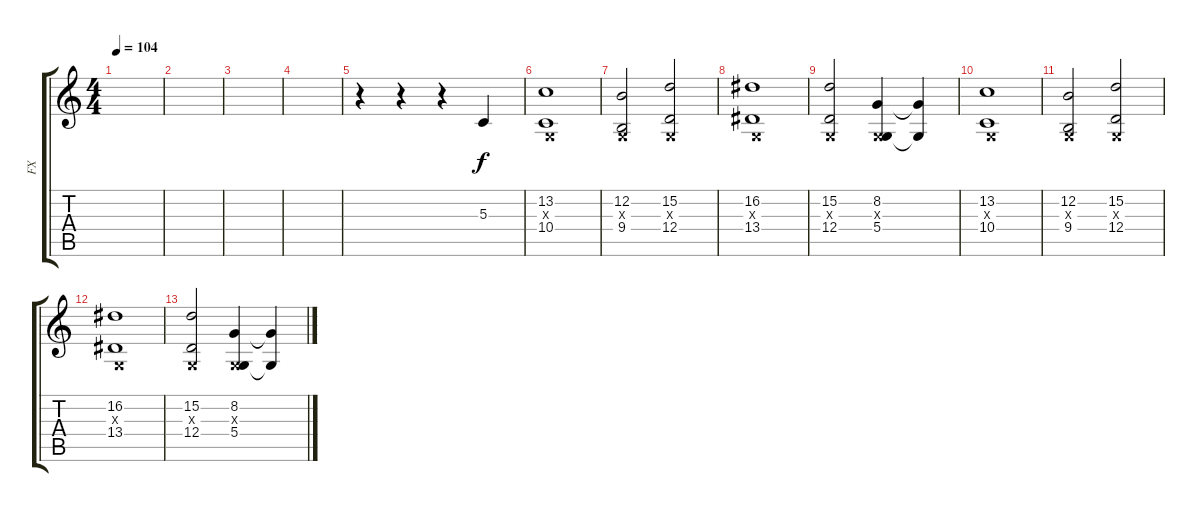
\track ("FX" "FX") {instrument reversecymbal}
\staff {score tabs}
\tuning (E4 B3 G3 D3 A2 D2) {hide}
\ts (4 4)
\tempo 104
\clef g2
\ks c
|
|
|
|
r.4 r.4 r.4 5.3.4 |
(13.2 0.3{x} 10.4).1{volume 9 instrument pad4choir} |
(12.2 0.3{x} 9.4).2 (15.2 0.3{x} 12.4).2 |
(16.2 0.3{x} 13.4).1 |
(15.2 0.3{x} 12.4).2 (8.2 0.3{x} 5.4).4 (8.2{t} 5.4{t}).4 |
(13.2 0.3{x} 10.4).1 |
(12.2 0.3{x} 9.4).2 (15.2 0.3{x} 12.4).2 |
(16.2 0.3{x} 13.4).1 |
(15.2 0.3{x} 12.4).2 (8.2 0.3{x} 5.4).4 (8.2{t} 5.4{t}).4
